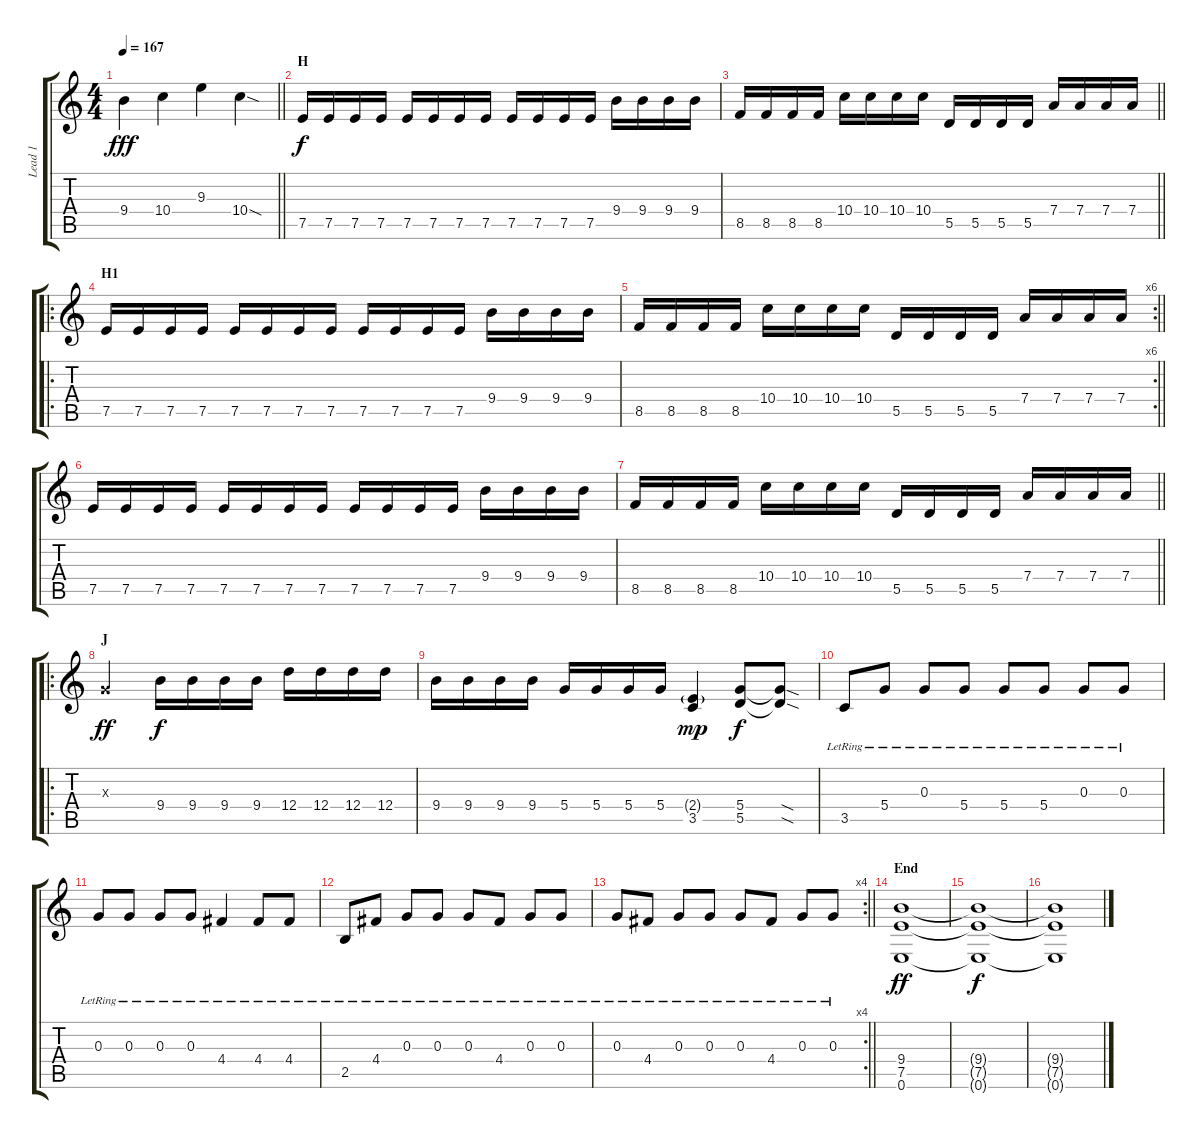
\track ("Lead 1" "Lead 1") {instrument overdrivenguitar}
\staff {score tabs}
\tuning (E4 B3 G3 D3 A2 E2) {hide}
\ts (4 4)
\tempo 167
\clef g2
\barLineRight lightlight
\ks c
9.4.4{dy fff} 10.4.4 9.3.4 10.4{sod}.4 |
\section ("" "H")
7.5.16{dy f balance 2} 7.5.16 7.5.16 7.5.16 7.5.16 7.5.16 7.5.16 7.5.16 7.5.16 7.5.16 7.5.16 7.5.16 9.4.16 9.4.16 9.4.16 9.4.16 |
\barLineRight lightlight
8.5.16 8.5.16 8.5.16 8.5.16 10.4.16 10.4.16 10.4.16 10.4.16 5.5.16 5.5.16 5.5.16 5.5.16 7.4.16 7.4.16 7.4.16 7.4.16 |
\ro
\section ("" "H1")
7.5.16 7.5.16 7.5.16 7.5.16 7.5.16 7.5.16 7.5.16 7.5.16 7.5.16 7.5.16 7.5.16 7.5.16 9.4.16 9.4.16 9.4.16 9.4.16 |
\rc 6
\barLineRight lightlight
8.5.16 8.5.16 8.5.16 8.5.16 10.4.16 10.4.16 10.4.16 10.4.16 5.5.16 5.5.16 5.5.16 5.5.16 7.4.16 7.4.16 7.4.16 7.4.16 |
\section ("" "")
7.5.16 7.5.16 7.5.16 7.5.16 7.5.16 7.5.16 7.5.16 7.5.16 7.5.16 7.5.16 7.5.16 7.5.16 9.4.16 9.4.16 9.4.16 9.4.16 |
\barLineRight lightlight
8.5.16 8.5.16 8.5.16 8.5.16 10.4.16 10.4.16 10.4.16 10.4.16 5.5.16 5.5.16 5.5.16 5.5.16 7.4.16 7.4.16 7.4.16 7.4.16 |
\ro
\section ("" "J")
0.3{x}.2{dy ff} 9.4.16{dy f} 9.4.16 9.4.16 9.4.16 12.4.16 12.4.16 12.4.16 12.4.16 |
9.4.16 9.4.16 9.4.16 9.4.16 5.4.16 5.4.16 5.4.16 5.4.16 (2.4{g} 3.5).4{dy mp} (5.4 5.5).8{dy f} (5.4{sod t} 5.5{sod t}).8 |
3.5{lr}.8 5.4{lr}.8 0.3{lr}.8 5.4{lr}.8 5.4{lr}.8 5.4{lr}.8 0.3{lr}.8 0.3{lr}.8 |
0.3{lr}.8 0.3{lr}.8 0.3{lr}.8 0.3{lr}.8 4.4{lr}.4 4.4{lr}.8 4.4{lr}.8 |
2.5{lr}.8 4.4{lr}.8 0.3{lr}.8 0.3{lr}.8 0.3{lr}.8 4.4{lr}.8 0.3{lr}.8 0.3{lr}.8 |
\rc 4
\barLineRight lightlight
0.3{lr}.8 4.4{lr}.8 0.3{lr}.8 0.3{lr}.8 0.3{lr}.8 4.4{lr}.8 0.3{lr}.8 0.3{lr}.8 |
\section ("" "End")
(9.4 7.5 0.6).1{dy ff} |
(9.4{t} 7.5{t} 0.6{t}).1{dy f} |
(9.4{t} 7.5{t} 0.6{t}).1{volume 0}
